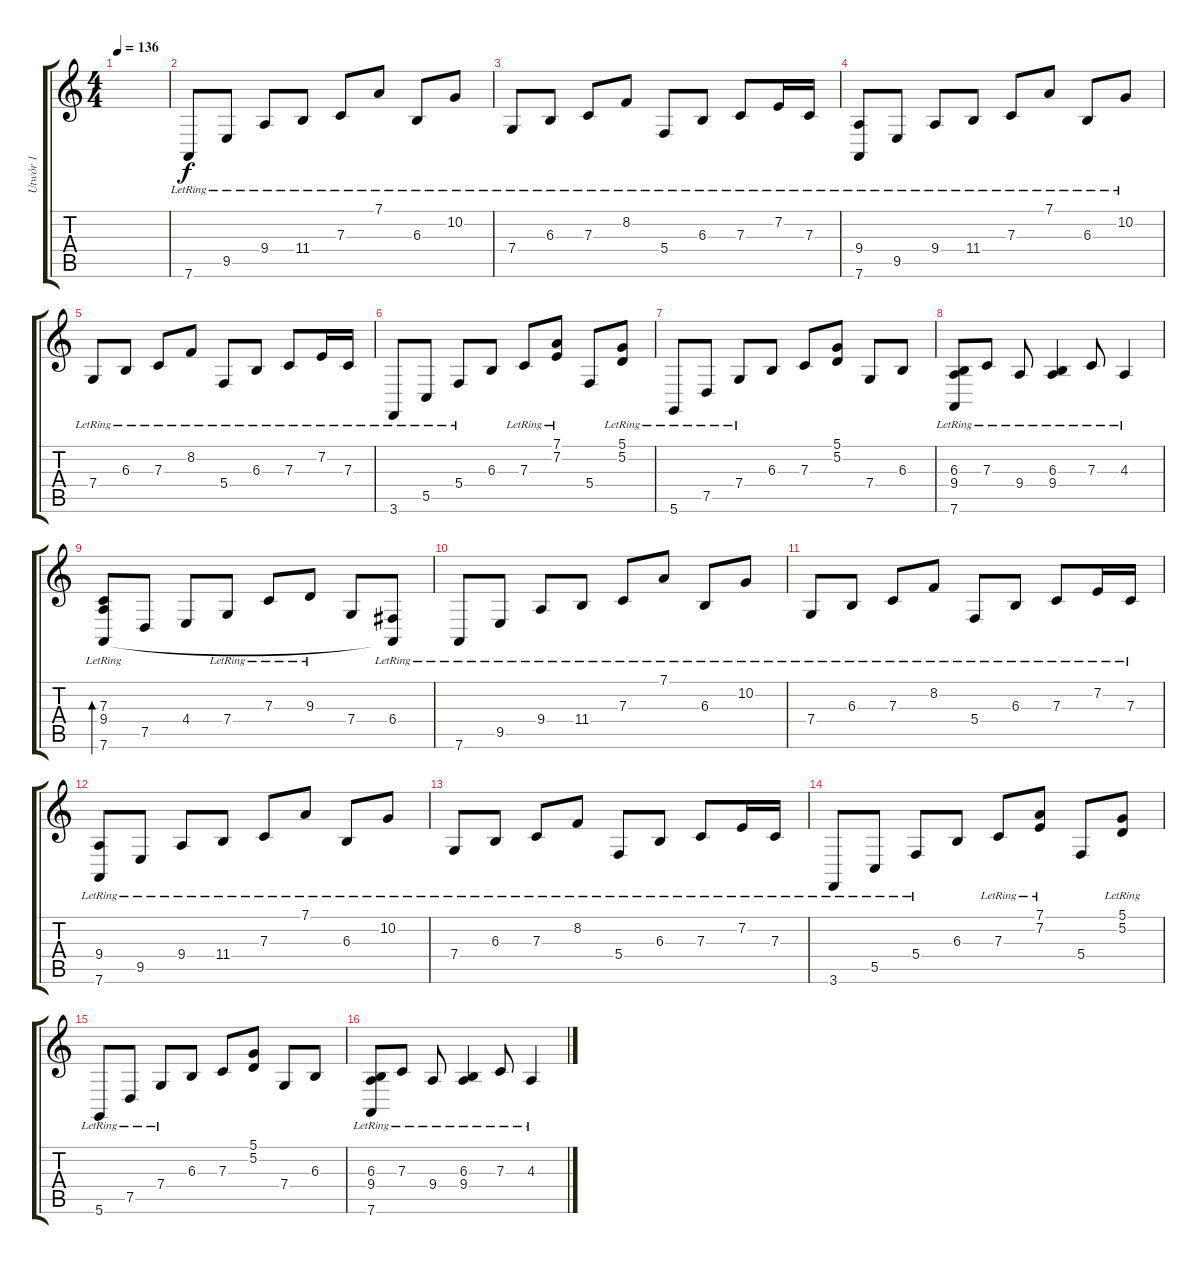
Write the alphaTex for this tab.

\track ("Utwór 1" "Utwór 1") {instrument brightacousticpiano}
\staff {score tabs}
\tuning (D4 A3 F3 C3 G2 D2) {hide}
\ts (4 4)
\tempo 136
\clef g2
\ks c
|
7.6{lr}.8 9.5{lr}.8 9.4{lr}.8 11.4{lr}.8 7.3{lr}.8 7.1{lr}.8 6.3{lr}.8 10.2{lr}.8 |
7.4{lr}.8 6.3{lr}.8 7.3{lr}.8 8.2{lr}.8 5.4{lr}.8 6.3{lr}.8 7.3{lr}.8 7.2{lr}.16 7.3{lr}.16 |
(9.4{lr} 7.6{lr}).8 9.5{lr}.8 9.4{lr}.8 11.4{lr}.8 7.3{lr}.8 7.1{lr}.8 6.3{lr}.8 10.2{lr}.8 |
7.4{lr}.8 6.3{lr}.8 7.3{lr}.8 8.2{lr}.8 5.4{lr}.8 6.3{lr}.8 7.3{lr}.8 7.2{lr}.16 7.3{lr}.16 |
3.6{lr}.8 5.5{lr}.8 5.4{lr}.8 6.3.8 7.3{lr}.8 (7.1{lr} 7.2{lr}).8 5.4.8 (5.1 5.2{lr}).8 |
5.6{lr}.8 7.5{lr}.8 7.4{lr}.8 6.3.8 7.3.8 (5.1 5.2).8 7.4.8 6.3.8 |
(6.3{lr} 9.4{lr} 7.6{lr}).8 7.3{lr}.8 9.4{lr}.8 (6.3{lr} 9.4{lr}).4 7.3{lr}.8 4.3{lr}.4 |
(7.3 9.4 7.6{lr}).8{bd 240} 7.5.8 4.4.8 7.4{lr}.8 7.3{lr}.8 9.3{lr}.8 7.4.8 (6.4{lr} 7.6{t}).8 |
7.6{lr}.8 9.5{lr}.8 9.4{lr}.8 11.4{lr}.8 7.3{lr}.8 7.1{lr}.8 6.3{lr}.8 10.2{lr}.8 |
7.4{lr}.8 6.3{lr}.8 7.3{lr}.8 8.2{lr}.8 5.4{lr}.8 6.3{lr}.8 7.3{lr}.8 7.2{lr}.16 7.3{lr}.16 |
(9.4{lr} 7.6{lr}).8 9.5{lr}.8 9.4{lr}.8 11.4{lr}.8 7.3{lr}.8 7.1{lr}.8 6.3{lr}.8 10.2{lr}.8 |
7.4{lr}.8 6.3{lr}.8 7.3{lr}.8 8.2{lr}.8 5.4{lr}.8 6.3{lr}.8 7.3{lr}.8 7.2{lr}.16 7.3{lr}.16 |
3.6{lr}.8 5.5{lr}.8 5.4{lr}.8 6.3.8 7.3{lr}.8 (7.1{lr} 7.2{lr}).8 5.4.8 (5.1 5.2{lr}).8 |
5.6{lr}.8 7.5{lr}.8 7.4{lr}.8 6.3.8 7.3.8 (5.1 5.2).8 7.4.8 6.3.8 |
(6.3{lr} 9.4{lr} 7.6{lr}).8 7.3{lr}.8 9.4{lr}.8 (6.3{lr} 9.4{lr}).4 7.3{lr}.8 4.3{lr}.4
